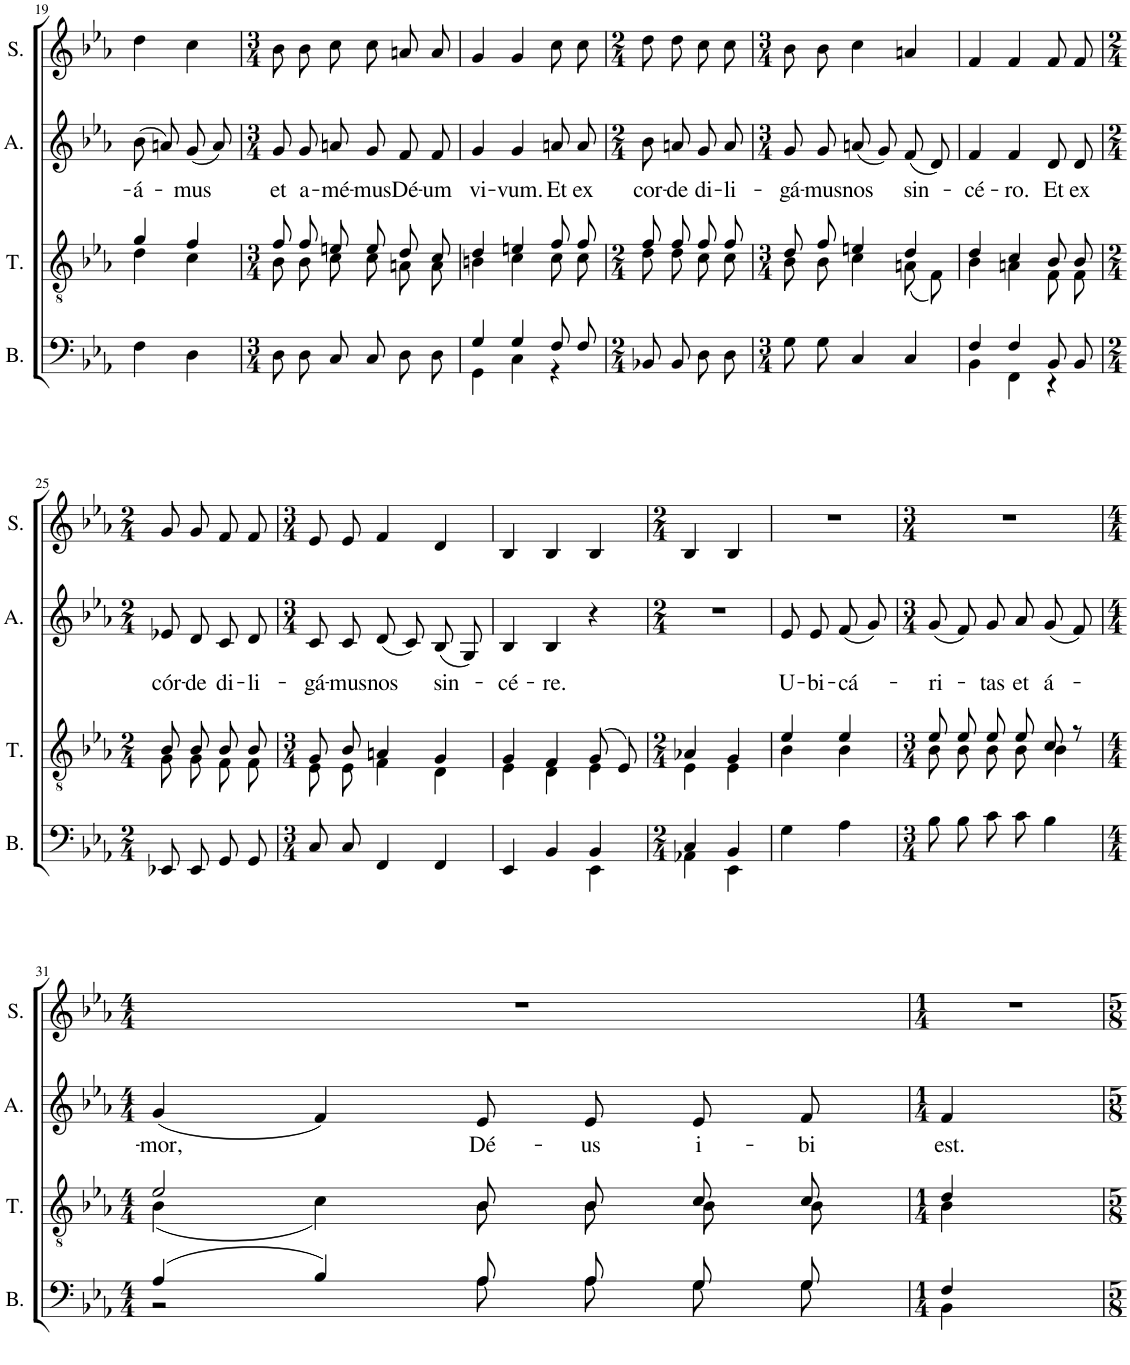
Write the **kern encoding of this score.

**kern	**kern	**kern	**text	**kern
*part4	*part3	*part2	*part2	*part1
*staff4	*staff3	*staff2	*staff2	*staff1
*I"Bass	*I"Tenor	*I"Alto	*	*I"Soprano
*I'B.	*I'T.	*I'A.	*	*I'S.
!!LO:PB:g=z
*clefF4	*clefGv2	*clefG2	*	*clefG2
*	*	*	*	*Trd1c2
*k[b-e-a-]	*k[b-e-a-]	*k[b-e-a-]	*	*k[b-e-a-]
*M2/4	*M2/4	*M2/4	*	*M2/4
=19	=19	=19	=19	=19
*	*^	*	*	*
!	!	!	!	!LO:LY:b	!
4F\	4g/	4d\	(8b-/L	-á-	4dd\
.	.	.	8an/J)	.	.
!	!	!	!	!LO:LY:b	!
4D\	4f/	4c\	(8g/L	-mus	4cc\
.	.	.	8a/J)	.	.
=20	=20	=20	=20	=20	=20
*M3/4	*M3/4	*	*M3/4	*	*M3/4
!	!	!	!	!LO:LY:b	!
8D\L	8f/L	8B-\L	8g/L	et	8b-\L
!	!	!	!	!LO:LY:b	!
8D\J	8f/J	8B-\J	8g/J	a-	8b-\J
!	!	!	!	!LO:LY:b	!
8C/L	8en/L	8c\L	8an/L	-mé-	8cc\L
!	!	!	!	!LO:LY:b	!
8C/J	8e/J	8c\J	8g/J	-mus	8cc\J
!	!	!	!	!LO:LY:b	!
8D\L	8d/L	8An\L	8f/L	Dé-	8an/L
!	!	!	!	!LO:LY:b	!
8D\J	8c/J	8A\J	8f/J	-um	8a/J
=21	=21	=21	=21	=21	=21
*^	*	*	*	*	*
!	!	!	!	!	!LO:LY:b	!
4G/	4GG\	4d/	4Bn\	4g/	vi-	4g/
!	!	!	!	!	!LO:LY:b	!
4G/	4C\	4en/	4c\	4g/	-vum.	4g/
!	!	!	!	!	!LO:LY:b	!
8F/L	4r	8f/L	8c\L	8an/L	Et	8cc\L
!	!	!	!	!	!LO:LY:b	!
8F/J	.	8f/J	8c\J	8a/J	ex	8cc\J
*v	*v	*	*	*	*	*
=22	=22	=22	=22	=22	=22
*M2/4	*M2/4	*	*M2/4	*	*M2/4
!	!	!	!	!LO:LY:b	!
8BB-X/L	8f/L	8d\L	8b-/L	cor-	8dd\L
!	!	!	!	!LO:LY:b	!
8BB-/J	8f/J	8d\J	8an/J	-de	8dd\J
!	!	!	!	!LO:LY:b	!
8D\L	8f/L	8c\L	8g/L	di-	8cc\L
!	!	!	!	!LO:LY:b	!
8D\J	8f/J	8c\J	8a/J	-li-	8cc\J
=23	=23	=23	=23	=23	=23
*M3/4	*M3/4	*	*M3/4	*	*M3/4
!	!	!	!	!LO:LY:b	!
8G\L	8d/L	8B-\L	8g/L	-gá-	8b-\L
!	!	!	!	!LO:LY:b	!
8G\J	8f/J	8B-\J	8g/J	-mus	8b-\J
!	!	!	!	!LO:LY:b	!
4C/	4en/	4c\	(8an/L	nos	4cc\
.	.	.	8g/J)	.	.
!	!	!	!	!LO:LY:b	!
4C/	4d/	(8An\L	(8f/L	sin-	4an/
.	.	8F\J)	8d/J)	.	.
=24	=24	=24	=24	=24	=24
*^	*	*	*	*	*
!	!	!	!	!	!LO:LY:b	!
4F/	4BB-\	4d/	4B-\	4f/	-cé-	4f/
!	!	!	!	!	!LO:LY:b	!
4F/	4FF\	4c/	4An\	4f/	-ro.	4f/
!	!	!	!	!	!LO:LY:b	!
8BB-/L	4r	8B-/L	8F\L	8d/L	Et	8f/L
!	!	!	!	!	!LO:LY:b	!
8BB-/J	.	8B-/J	8F\J	8d/J	ex	8f/J
*v	*v	*	*	*	*	*
!!LO:LB:g=z
=25	=25	=25	=25	=25	=25
*M2/4	*M2/4	*	*M2/4	*	*M2/4
!	!	!	!	!LO:LY:b	!
8EE-X/L	8B-/L	8G\L	8e-X/L	cór-	8g/L
!	!	!	!	!LO:LY:b	!
8EE-/J	8B-/J	8G\J	8d/J	-de	8g/J
!	!	!	!	!LO:LY:b	!
8GG/L	8B-/L	8F\L	8c/L	di-	8f/L
!	!	!	!	!LO:LY:b	!
8GG/J	8B-/J	8F\J	8d/J	-li-	8f/J
=26	=26	=26	=26	=26	=26
*M3/4	*M3/4	*	*M3/4	*	*M3/4
!	!	!	!	!LO:LY:b	!
8C/L	8G/L	8E-\L	8c/L	-gá-	8e-/L
!	!	!	!	!LO:LY:b	!
8C/J	8B-/J	8E-\J	8c/J	-mus	8e-/J
!	!	!	!	!LO:LY:b	!
4FF/	4An/	4F\	(8d/L	nos	4f/
.	.	.	8c/J)	.	.
!	!	!	!	!LO:LY:b	!
4FF/	4G/	4D\	(8B-/L	sin-	4d/
.	.	.	8G/J)	.	.
=27	=27	=27	=27	=27	=27
*^	*	*	*	*	*
!	!	!	!	!	!LO:LY:b	!
4EE-/	2ryy	4G/	4E-\	4B-/	-cé-	4B-/
!	!	!	!	!	!LO:LY:b	!
4BB-/	.	4F/	4D\	4B-/	-re.	4B-/
4BB-/	4EE-\	(8G/L	4E-\	4r	.	4B-/
.	.	8E-/J)	.	.	.	.
=28	=28	=28	=28	=28	=28	=28
*M2/4	*	*M2/4	*	*M2/4	*	*M2/4
4C/	4AA-X\	4A-X/	4E-\	2r	.	4B-/
4BB-/	4EE-\	4G/	4E-\	.	.	4B-/
=29	=29	=29	=29	=29	=29	=29
!	!	!	!	!	!LO:LY:b	!
*v	*v	*	*	*	*	*
4G\	4e-/	4B-\	8e-/L	U-	2r
!	!	!	!	!LO:LY:b	!
.	.	.	8e-/J	-bi-	.
!	!	!	!	!LO:LY:b	!
4A-\	4e-/	4B-\	(8f/L	-cá-	.
.	.	.	8g/J)	.	.
=30	=30	=30	=30	=30	=30
*M3/4	*M3/4	*	*M3/4	*	*M3/4
!	!	!	!	!LO:LY:b	!
8B-\L	8e-/L	8B-\L	(8g/L	-ri-	2.r
8B-\J	8e-/J	8B-\J	8f/J)	.	.
!	!	!	!	!LO:LY:b	!
8c\L	8e-/L	8B-\L	8g/L	-tas	.
!	!	!	!	!LO:LY:b	!
8c\J	8e-/J	8B-\J	8a-/J	et	.
!	!	!	!	!LO:LY:b	!
4B-\	8c/	4B-\	(8g/L	á-	.
.	8r	.	8f/J)	.	.
!!LO:LB:g=z
=31	=31	=31	=31	=31	=31
*M4/4	*M4/4	*	*M4/4	*	*M4/4
*^	*	*	*	*	*
!	!	!	!	!	!LO:LY:b	!
(4A-/	2r	2e-/	(4B-\	(4g/	-mor,	1r
4B-/)	.	.	4c\)	4f/)	.	.
!	!	!	!	!	!LO:LY:b	!
8A-/L	8A-\L	8B-/L	8B-\L	8e-/L	Dé-	.
!	!	!	!	!	!LO:LY:b	!
8A-/J	8A-\J	8B-/J	8B-\J	8e-/J	-us	.
!	!	!	!	!	!LO:LY:b	!
8G/L	8G\L	8c/L	8B-\L	8e-/L	i-	.
!	!	!	!	!	!LO:LY:b	!
8G/J	8G\J	8c/J	8B-\J	8f/J	-bi	.
=32	=32	=32	=32	=32	=32	=32
*M1/4	*	*M1/4	*	*M1/4	*	*M1/4
!	!	!	!	!	!LO:LY:b	!
4F/	4BB-\	4d/	4B-\	4f/	est.	4r
*v	*v	*	*	*	*	*
*	*v	*v	*	*	*
=	=	=	=	=
*-	*-	*-	*-	*-
